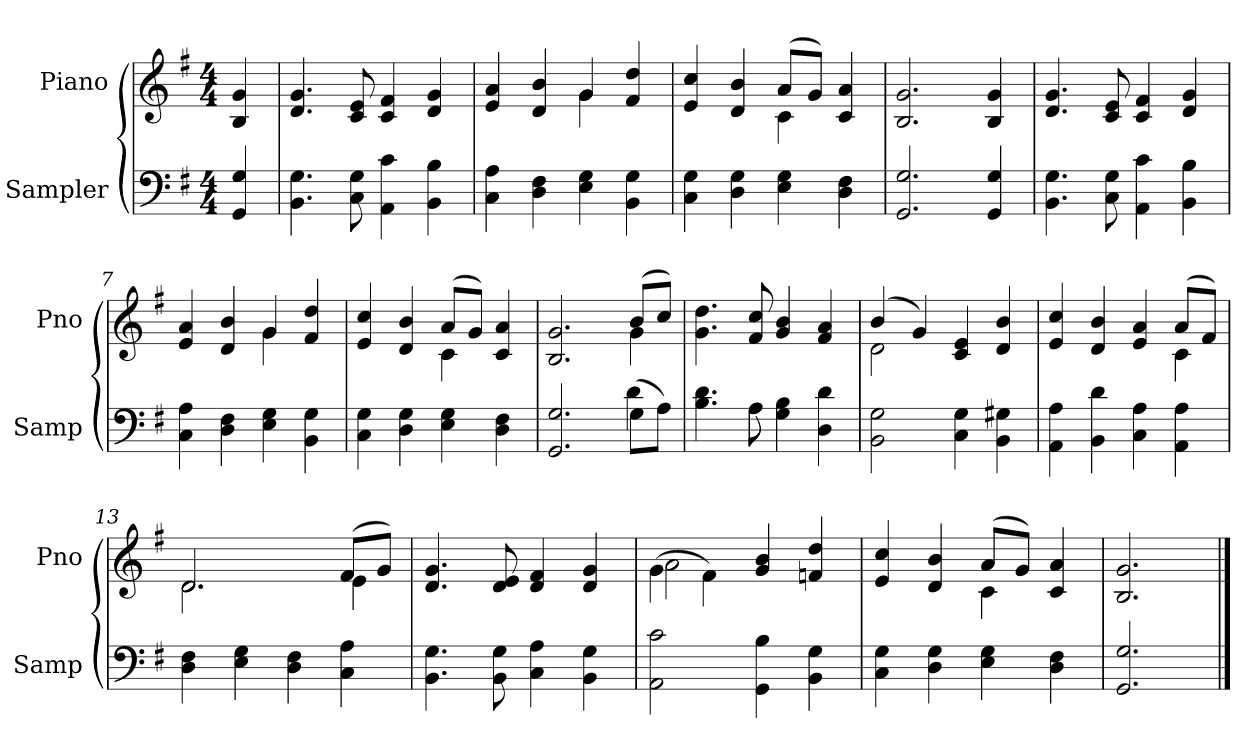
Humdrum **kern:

**kern	**kern
*part2	*part1
*staff2	*staff1
*I"Sampler	*I"Piano
*I'Samp	*I'Pno
*clefF4	*clefG2
*k[f#]	*k[f#]
*G:	*G:
*M4/4	*M4/4
=1	=1
4GG 4G	4B 4g
=2	=2
4.BB 4.G	4.d 4.g
8C 8G	8c 8e
4AA 4c	4c 4f#
4BB 4B	4d 4g
=3	=3
*	*^
4C 4A	4e 4a	2ryy
4D 4F#	4d 4b	.
4E 4G	4g/	4g
4BB 4G	4f# 4dd	4ryy
=4	=4	=4
4C 4G	4e 4cc	2ryy
4D 4G	4d 4b	.
4E 4G	(8a/L	4c
.	8g/J)	.
4D 4F#	4c 4a	4ryy
*	*v	*v
=5	=5
2.GG 2.G	2.B 2.g
4GG 4G	4B 4g
=6	=6
4.BB 4.G	4.d 4.g
8C 8G	8c 8e
4AA 4c	4c 4f#
4BB 4B	4d 4g
=7	=7
*	*^
4C 4A	4e 4a	2ryy
4D 4F#	4d 4b	.
4E 4G	4g/	4g
4BB 4G	4f# 4dd	4ryy
=8	=8	=8
4C 4G	4e 4cc	2ryy
4D 4G	4d 4b	.
4E 4G	(8a/L	4c
.	8g/J)	.
4D 4F#	4c 4a	4ryy
=9	=9	=9
*^	*	*
2.GG 2.G	2.ryy	2.B 2.g	2.ryy
(8G\L	4d	(8b/L	4g
8A\J)	.	8cc/J)	.
*	*	*v	*v
=10	=10	=10
4.B 4.d	4.ryy	4.g 4.dd
8A\	8A	8f# 8cc
4G 4B	2ryy	4g 4b
4D 4d	.	4f# 4a
*v	*v	*
=11	=11
*	*^
2BB 2G	(4b/	2d
.	4g/)	.
4C 4G	4c 4e	2ryy
4BB 4G#X	4d 4b	.
=12	=12	=12
4AA 4A	4e 4cc	2.ryy
4BB 4d	4d 4b	.
4C 4A	4e 4a	.
4AA 4A	(8a/L	4c
.	8f#/J)	.
=13	=13	=13
4D 4F#	2.d/	2.d
4E 4G	.	.
4D 4F#	.	.
4C 4A	(8f#/L	4e
.	8g/J)	.
*	*v	*v
=14	=14
4.BB 4.G	4.d 4.g
8BB 8G	8d 8e
4C 4A	4d 4f#
4BB 4G	4d 4g
=15	=15
*	*^
2AA 2c	(4g\	2a
.	4f#\)	.
4GG 4B	4g 4b	2ryy
4BB 4G	4fn 4dd	.
=16	=16	=16
4C 4G	4e 4cc	2ryy
4D 4G	4d 4b	.
4E 4G	(8a/L	4c
.	8g/J)	.
4D 4F#	4c 4a	4ryy
*	*v	*v
=17	=17
2.GG 2.G	2.B 2.g
==	==
*-	*-
